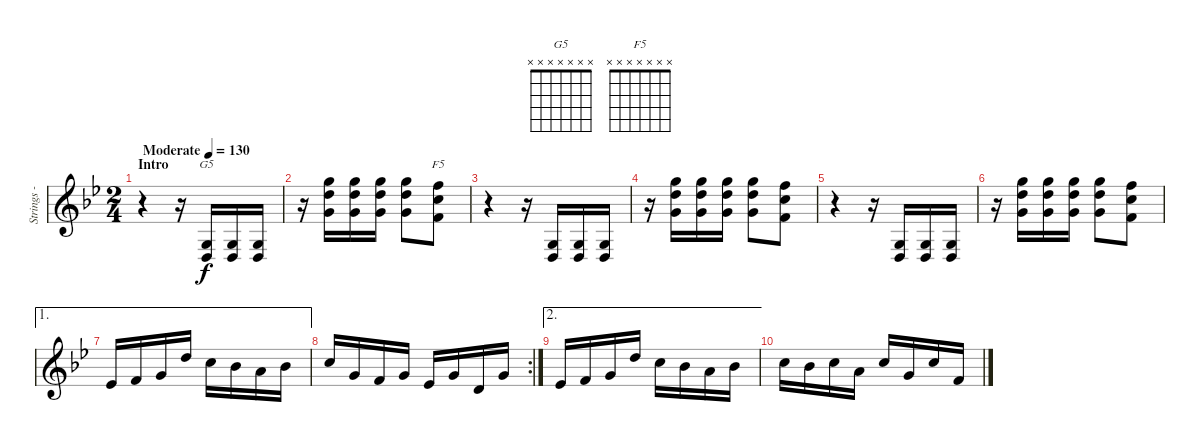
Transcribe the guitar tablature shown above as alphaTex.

\track ("Strings - Treble" "Strings - ") {instrument stringensemble1}
\staff {score}
\tuning (G4 E4 C4 G3 E3 C3 G2) {hide}
\chord ("G5" x x x x x x x)
\chord ("F5" x x x x x x x)
\ts (2 4)
\section ("" "Intro")
\tempo (130 "Moderate")
\clef g2
\ks gminor
r.4{dy f instrument stringensemble1} r.16 (3.5 2.6).16{ch "G5"} (0.4 2.6).16 (0.4 2.6).16 |
r.16 (0.1 15.2 14.3).16 (0.1 15.2 14.3).16 (15.2 14.3 15.5).16 (15.2 14.3 15.5).8 (13.2 12.3 13.5).8{ch "F5"} |
r.4 r.16 (0.4 7.7).16 (7.6 7.7).16 (7.6 7.7).16 |
r.16 (12.1 10.2 12.4).16 (12.1 10.2 12.4).16 (12.1 10.2 12.4).16 (12.1 10.2 12.4).8 (13.2 12.3 13.5).8 |
r.4 r.16 (0.4 7.7).16 (7.6 7.7).16 (7.6 7.7).16 |
r.16 (12.1 10.2 12.4).16 (12.1 10.2 12.4).16 (12.1 10.2 12.4).16 (12.1 10.2 12.4).8 (13.2 12.3 13.5).8 |
\ae 1
11.5.16 10.4.16 7.3.16 7.1.16 8.2.16 6.2.16 5.2.16 6.2.16 |
\rc 2
5.1.16 0.1.16 5.3.16 0.1.16 3.3.16 0.1.16 2.3.16 0.1.16 |
\ae 2
3.3.16 1.2.16 0.1.16 7.1.16 5.1.16 6.2.16 5.2.16 6.2.16 |
5.1.16 6.2.16 5.1.16 5.2.16 5.1.16 0.1.16 5.1.16 5.3.16
